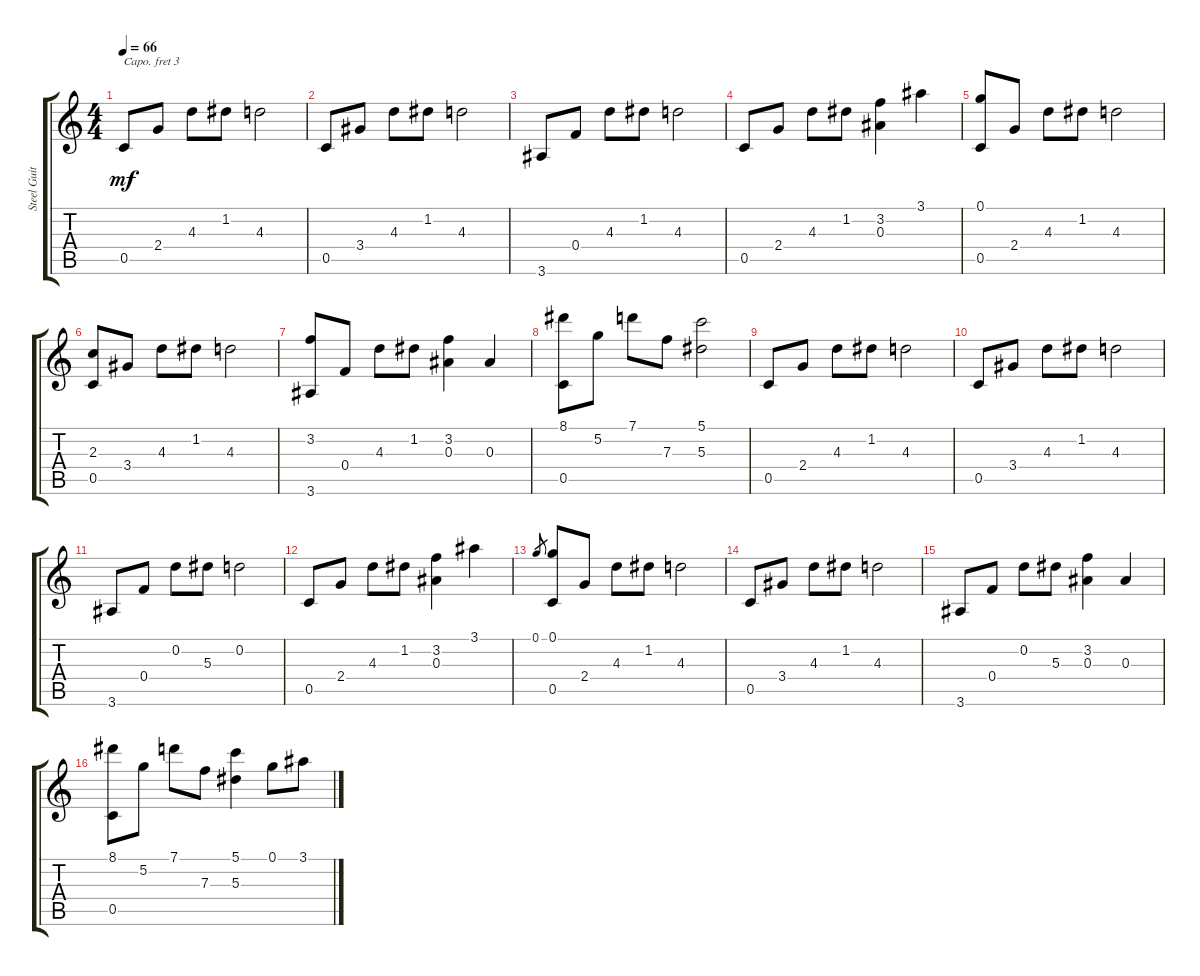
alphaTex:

\track ("Steel Guitar" "Steel Guit") {instrument acousticguitarsteel}
\staff {score tabs}
\capo 3
\tuning (E4 B3 G3 D3 A2 E2) {hide}
\ts (4 4)
\tempo 66
\clef g2
\ks c
0.5.8{dy mf instrument acousticguitarsteel} 2.4.8 4.3.8 1.2.8 4.3.2 |
0.5.8 3.4.8 4.3.8 1.2.8 4.3.2 |
3.6.8 0.4.8 4.3.8 1.2.8 4.3.2 |
0.5.8 2.4.8 4.3.8 1.2.8 (3.2 0.3).4 3.1.4 |
(0.1 0.5).8 2.4.8 4.3.8 1.2.8 4.3.2 |
(2.3 0.5).8 3.4.8 4.3.8 1.2.8 4.3.2 |
(3.2 3.6).8 0.4.8 4.3.8 1.2.8 (3.2 0.3).4 0.3.4 |
(8.1 0.5).8 5.2.8 7.1.8 7.3.8 (5.1 5.3).2 |
0.5.8 2.4.8 4.3.8 1.2.8 4.3.2 |
0.5.8 3.4.8 4.3.8 1.2.8 4.3.2 |
3.6.8 0.4.8 0.2.8 5.3.8 0.2.2 |
0.5.8 2.4.8 4.3.8 1.2.8 (3.2 0.3).4 3.1.4 |
0.1.8{gr} (0.1 0.5).8 2.4.8 4.3.8 1.2.8 4.3.2 |
0.5.8 3.4.8 4.3.8 1.2.8 4.3.2 |
3.6.8 0.4.8 0.2.8 5.3.8 (3.2 0.3).4 0.3.4 |
(8.1 0.5).8 5.2.8 7.1.8 7.3.8 (5.1 5.3).4 0.1.8 3.1.8
